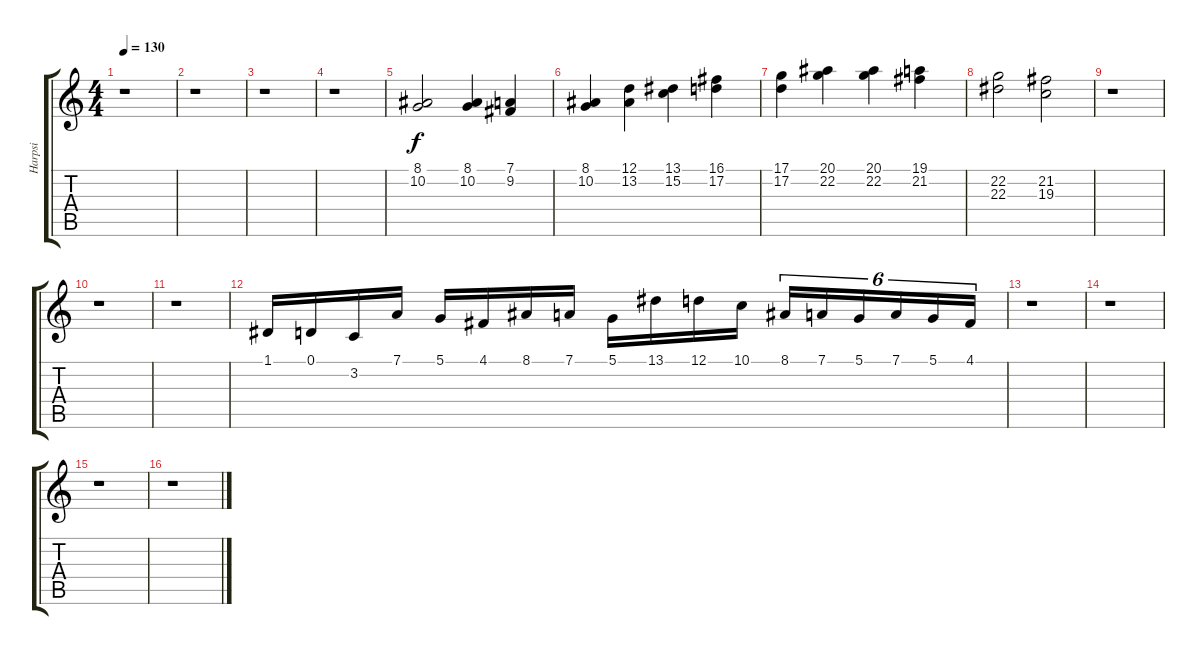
\track ("Harpsi" "Harpsi") {instrument harpsichord}
\staff {score tabs}
\tuning (D4 A3 F3 C3 G2 D2) {hide}
\ts (4 4)
\tempo 130
\clef g2
\ks c
r.1{dy f} |
r.1 |
r.1 |
r.1 |
(8.1 10.2).2 (8.1 10.2).4 (7.1 9.2).4 |
(8.1 10.2).4 (12.1 13.2).4 (13.1 15.2).4 (16.1 17.2).4 |
(17.1 17.2).4 (20.1 22.2).4 (20.1 22.2).4 (19.1 21.2).4 |
(22.2 22.3).2 (21.2 19.3).2 |
r.1 |
r.1 |
r.1 |
1.1.16 0.1.16 3.2.16 7.1.16 5.1.16 4.1.16 8.1.16 7.1.16 5.1.16 13.1.16 12.1.16 10.1.16 8.1.16{tu (6 4)} 7.1.16{tu (6 4)} 5.1.16{tu (6 4)} 7.1.16{tu (6 4)} 5.1.16{tu (6 4)} 4.1.16{tu (6 4)} |
r.1 |
r.1 |
r.1 |
r.1
